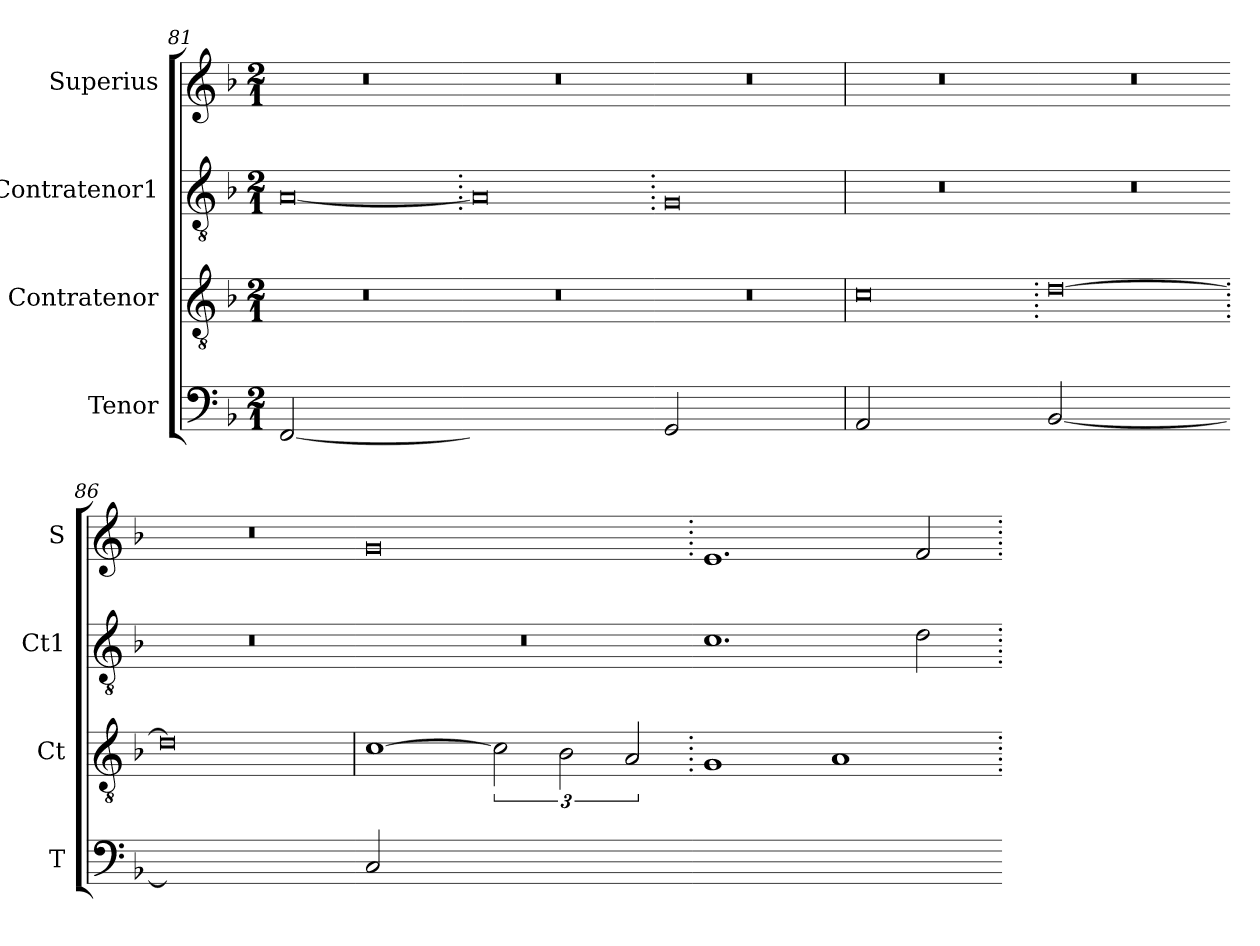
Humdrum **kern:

**kern	**kern	**kern	**kern
*part4	*part3	*part2	*part1
*staff4	*staff3	*staff2	*staff1
*I"Tenor	*I"Contratenor	*I"Contratenor1	*I"Superius
*I'T	*I'Ct	*I'Ct1	*I'S
*clefF4	*clefGv2	*clefGv2	*clefG2
*k[b-]	*k[b-]	*k[b-]	*k[b-]
*M2/1	*M2/1	*M2/1	*M2/1
=81	=81	=81	=81
!LO:N:vis=2	!	!	!
[0FF	0r	[0A	0r
=82-	=82.	=82.	=82.
!LO:N:vis=2	!	!	!
0FFyy]	0r	0A]	0r
=83-	=83.	=83.	=83.
!LO:N:vis=2	!	!	!
0GG	0r	0G	0r
=84	=84	=84	=84
!LO:N:vis=2	!	!	!
0AA	0c	0r	0r
=85-	=85.	=85.	=85.
!LO:N:vis=2	!	!	!
[0BB-	[0d	0r	0r
=86-	=86.	=86.	=86.
!LO:N:vis=2	!	!	!
0BB-yy]	0d]	0r	0r
=87-	=87	=87	=87
!LO:N:vis=2	!	!	!
[y0C	[1c	0r	0g
.	3c]	.	.
.	3B-	.	.
.	3A	.	.
=88-	=88.	=88.	=88.
!LO:N:vis=2	!	!	!
0Cyy_	1G	1.c	1.e
.	1A	.	.
.	.	2d	2f
=-	=.	=.	=.
*-	*-	*-	*-
